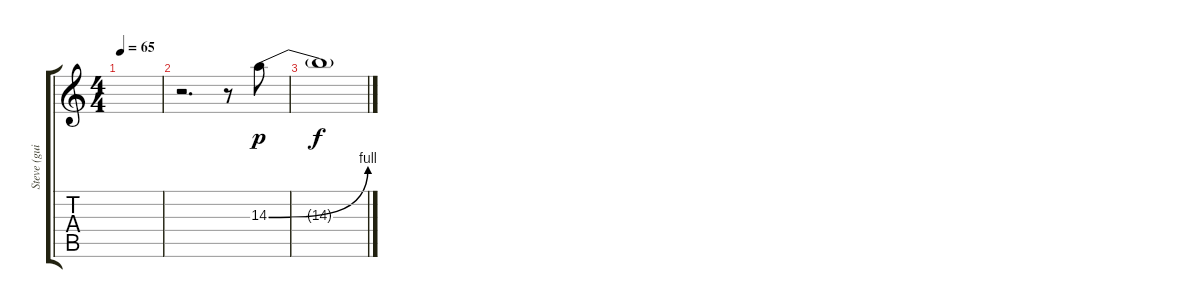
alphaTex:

\track ("Steve (guitar)" "Steve (gui") {instrument electricguitarjazz}
\staff {score tabs}
\tuning (E4 B3 G3 D3 A2 E2) {hide}
\ts (4 4)
\tempo 65
\clef g2
\ks c
|
r.2{d} r.8 14.3{be (bend 0 0 60 4)}.8{dy p} |
14.3{t}.1{dy f}
